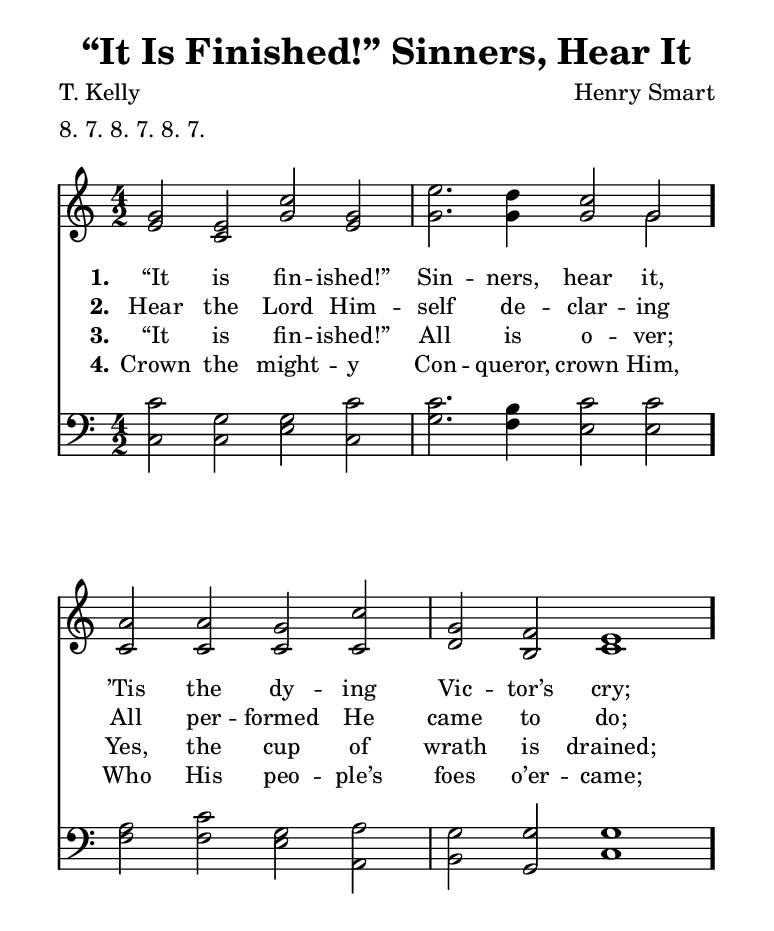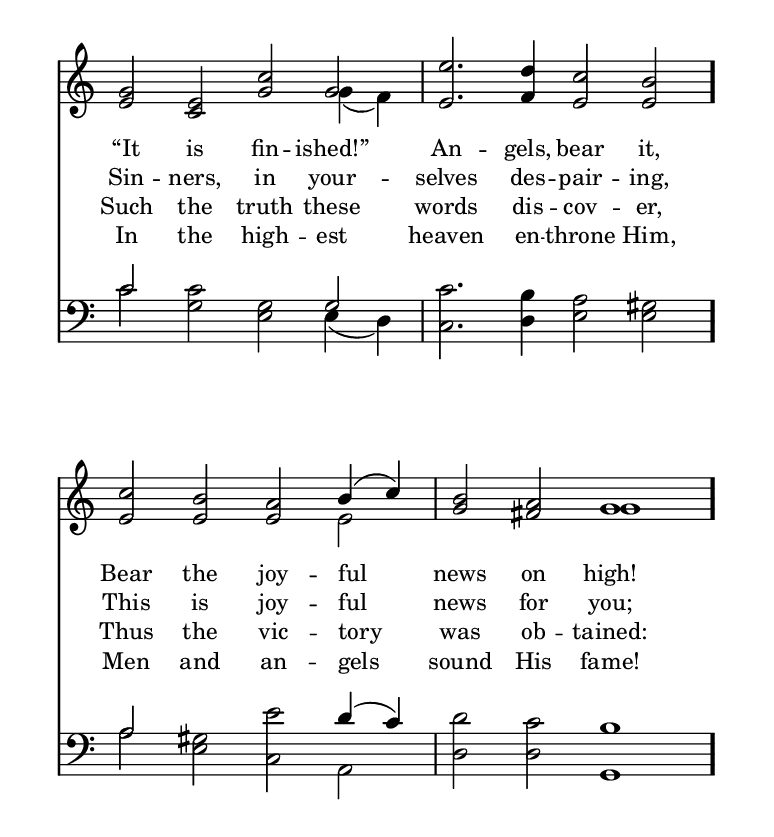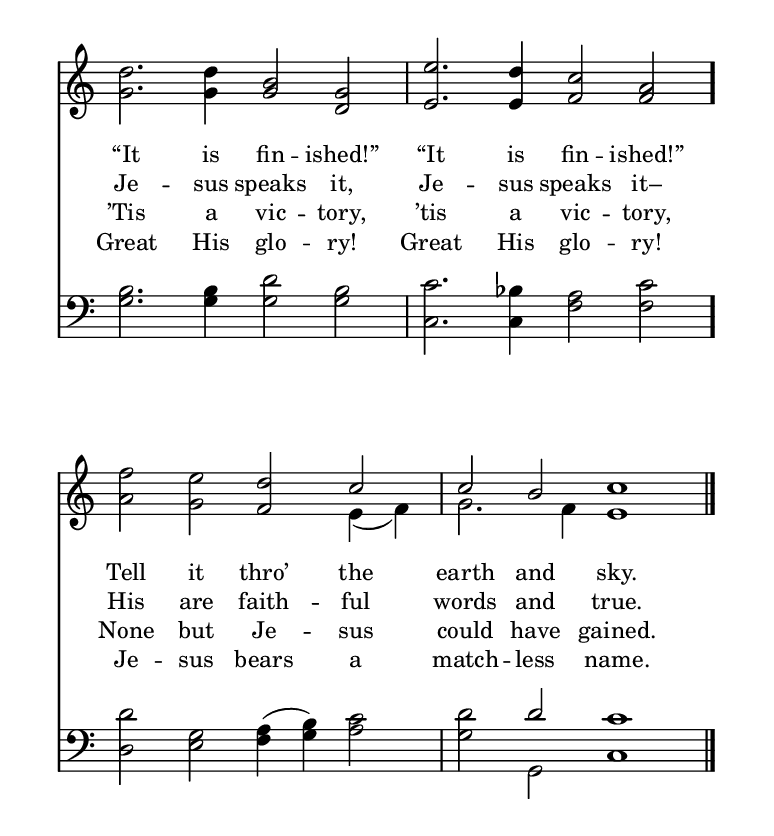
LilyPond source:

\include "common/global.ily"
\paper {
  \include "common/paper.ily"
  ragged-bottom = ##t
  ragged-last-bottom = ##t
  systems-per-page = #(cond (is-eogsized 3) (#t #f))
  system-system-spacing.padding = 11
}

\header{
  %gospel
  hymnnumber = "81"
  title = "“It Is Finished!” Sinners, Hear It"
  tunename = "Regent Square"
  meter = "8. 7. 8. 7. 8. 7."
  poet = "T. Kelly"
  composer = "Henry Smart"
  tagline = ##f
}

% for fermata in MIDI
ta = { \tempo 4=170 }
tb = { \tempo 4=85  }

patternAA = { c2 c2 c2 c2      | c2. c4 c2 c2 }
patternAB = { c2 c2 c2 c4( c4) | c2. c4 c2 c2 }

patternBA = { c2 c2 c2 c2      | c2  c2 c1 }
patternBB = { c2 c2 c2 c4( c4) | c2  c2 c1 }
patternBC = { c2 c2 c2 c4( c4) | c2. c4 c1 }
patternBD = { c2 c2 c4( c4) c2 | c2  c2 c1 }

patternCA = { c2. c4 c2 c2 }

global = {
  \include "common/overrides.ily"
  \override Staff.TimeSignature.style = #'numbered
  \time 4/2
  \override Score.MetronomeMark.transparent = ##t % hide all fermata changes too
  \ta
  \key c \major
  \autoBeamOff
}

notesSoprano = {
\global
\relative c'' {

  \changePitch \patternAA { g e c' g | e' d c g }
  \changePitch \patternBA { a a g c | g f e }
  \changePitch \patternAA { g e c' g | e' d c b }
  \changePitch \patternBB { c b a b c | b a g }
  \changePitch \patternCA { d' d b g | e' d c a }
  \changePitch \patternBA { f' e d c | c b c }

  \bar "|."

}
}

notesAlto = {
\global
\relative e' {

  \changePitch \patternAA { e c g' e | g g g g }
  \changePitch \patternBA { c, c c c | d b c }
  \changePitch \patternAB { e c g' g f | e f e e }
  \changePitch \patternBA { e e e e | g fis g }
  \changePitch \patternCA { g g g d | e e f f }
  \changePitch \patternBC { a g f e f | g f e }

}
}

notesTenor = {
\global
\relative a {

  \changePitch \patternAA { c g g c | c b c c }
  \changePitch \patternBA { a c g a | g g g }
  \changePitch \patternAA { c c g g | c b a gis }
  \changePitch \patternBB { a gis e' d c | d c b }
  \changePitch \patternCA { b b d b | c bes a c }
  \changePitch \patternBD { d g, a b c | d d c }

}
}

notesBass = {
\global
\relative f {

  \changePitch \patternAA { c c e c | g' f e e }
  \changePitch \patternBA { f f e a, | b g c }
  \changePitch \patternAB { c' g e e d | c d e e }
  \changePitch \patternBA { a e c a | d d g, }
  \changePitch \patternCA { g' g g g | c, c f f }
  \changePitch \patternBD { d e f g a | g g, c }

}
}

wordsA = \lyricmode {
\set stanza = "1."

“It is fin -- ished!” Sin -- ners, hear it, \bar "."
’Tis the dy -- ing Vic -- tor’s cry; \bar "." \eogbreak
“It is fin -- ished!” An -- gels, bear it, \bar "."
Bear the joy -- ful news on high! \bar "." \eogbreak
“It is fin -- ished!” “It is fin -- ished!” \bar "."
Tell it thro’ the earth and sky. \bar "." \eogbreak

}

wordsB = \lyricmode {
\set stanza = "2."

Hear the Lord Him -- self de -- clar -- ing
All per -- formed He came to do;
Sin -- ners, in your -- selves des -- pair -- ing,
This is joy -- ful news for you;
Je -- sus speaks it, Je -- sus speaks it–
His are faith -- ful words and true.

}

wordsC = \lyricmode {
\set stanza = "3."

“It is fin -- ished!” All is o -- ver;
Yes, the cup of wrath is drained;
Such the truth these words dis -- cov -- er,
Thus the vic -- tory was ob -- tained:
’Tis a vic -- tory, ’tis a vic -- tory,
None but Je -- sus could have gained.

}

wordsD = \lyricmode {
\set stanza = "4."

Crown the might -- y Con -- queror, crown Him,
Who His peo -- ple’s foes o’er -- came;
In the high -- est heaven en -- throne Him,
Men and an -- gels sound His fame!
Great His glo -- ry! Great His glo -- ry!
Je -- sus bears a match -- less name.

}

\score {
  \context ChoirStaff <<
    \context Staff = upper <<
      \set Staff.autoBeaming = ##f
      \set ChoirStaff.systemStartDelimiter = #'SystemStartBar
      \set ChoirStaff.printPartCombineTexts = ##f
      \partcombine #'(2 . 9) \notesSoprano \notesAlto
      \context NullVoice = sopranos { \voiceOne << \notesSoprano >> }
      \context Lyrics = one   \lyricsto sopranos \wordsA
      \context Lyrics = two   \lyricsto sopranos \wordsB
      \context Lyrics = three \lyricsto sopranos \wordsC
      \context Lyrics = four  \lyricsto sopranos \wordsD
    >>
    \context Staff = men <<
      \set Staff.autoBeaming = ##f
      \clef bass
      \set ChoirStaff.printPartCombineTexts = ##f
      \partcombine #'(2 . 9) \notesTenor \notesBass
    >>
  >>
  \layout {
    \include "common/layout.ily"
  }
  \midi{
    \include "common/midi.ily"
  }
}

\version "2.19.49"  % necessary for upgrading to future LilyPond versions.

% vi:set et ts=2 sw=2 ai nocindent syntax=lilypond:
